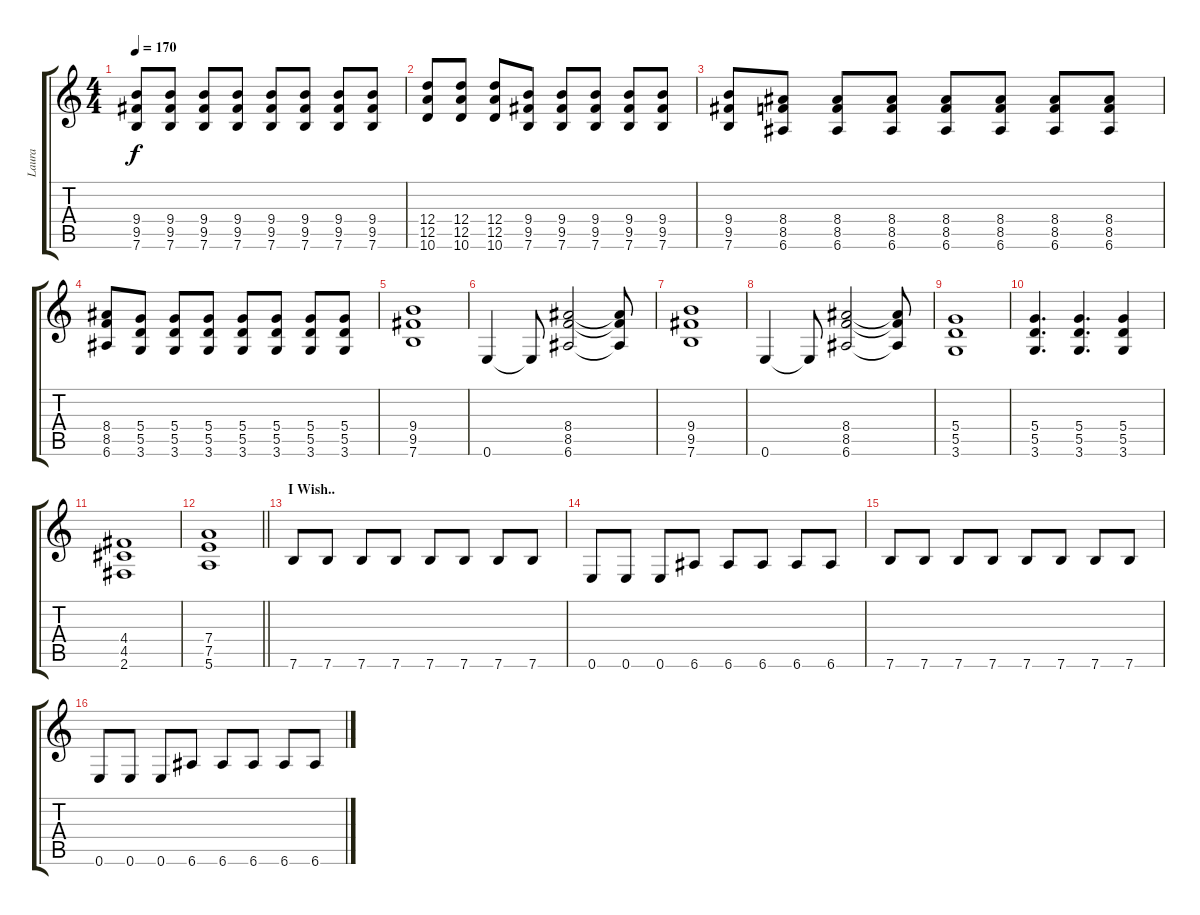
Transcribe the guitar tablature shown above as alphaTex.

\track ("Laura" "Laura") {instrument distortionguitar}
\staff {score tabs}
\tuning (E4 B3 G3 D3 A2 E2) {hide}
\ts (4 4)
\tempo 170
\clef g2
\ks c
(9.4 9.5 7.6).8{dy f} (9.4 9.5 7.6).8 (9.4 9.5 7.6).8 (9.4 9.5 7.6).8 (9.4 9.5 7.6).8 (9.4 9.5 7.6).8 (9.4 9.5 7.6).8 (9.4 9.5 7.6).8 |
(12.4 12.5 10.6).8 (12.4 12.5 10.6).8 (12.4 12.5 10.6).8 (9.4 9.5 7.6).8 (9.4 9.5 7.6).8 (9.4 9.5 7.6).8 (9.4 9.5 7.6).8 (9.4 9.5 7.6).8 |
(9.4 9.5 7.6).8 (8.4 8.5 6.6).8 (8.4 8.5 6.6).8 (8.4 8.5 6.6).8 (8.4 8.5 6.6).8 (8.4 8.5 6.6).8 (8.4 8.5 6.6).8 (8.4 8.5 6.6).8 |
(8.4 8.5 6.6).8 (5.4 5.5 3.6).8 (5.4 5.5 3.6).8 (5.4 5.5 3.6).8 (5.4 5.5 3.6).8 (5.4 5.5 3.6).8 (5.4 5.5 3.6).8 (5.4 5.5 3.6).8 |
(9.4 9.5 7.6).1 |
0.6.4 0.6{t}.8 (8.4 8.5 6.6).2 (8.4{t} 8.5{t} 6.6{t}).8 |
(9.4 9.5 7.6).1 |
0.6.4 0.6{t}.8 (8.4 8.5 6.6).2 (8.4{t} 8.5{t} 6.6{t}).8 |
(5.4 5.5 3.6).1 |
(5.4 5.5 3.6).4{d} (5.4 5.5 3.6).4{d} (5.4 5.5 3.6).4 |
(4.4 4.5 2.6).1 |
\barLineRight lightlight
(7.4 7.5 5.6).1 |
\section ("" "I Wish..")
7.6.8 7.6.8 7.6.8 7.6.8 7.6.8 7.6.8 7.6.8 7.6.8 |
0.6.8 0.6.8 0.6.8 6.6.8 6.6.8 6.6.8 6.6.8 6.6.8 |
7.6.8 7.6.8 7.6.8 7.6.8 7.6.8 7.6.8 7.6.8 7.6.8 |
0.6.8 0.6.8 0.6.8 6.6.8 6.6.8 6.6.8 6.6.8 6.6.8
